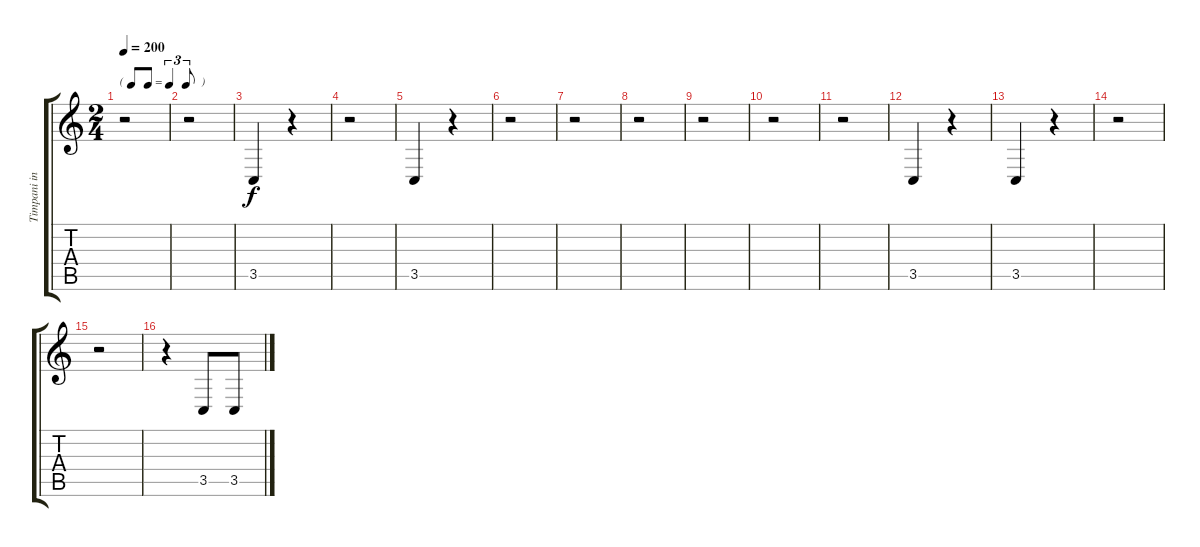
\track ("Timpani in C/G" "Timpani in") {instrument timpani}
\staff {score tabs}
\tuning (E4 B3 G3 D3 A2 E2) {hide}
\ts (2 4)
\tf triplet8th
\tempo 200
\clef g2
\ks c
r.2{dy mf} |
r.2 |
3.5.4{dy f} r.4 |
r.2 |
3.5.4 r.4 |
r.2 |
r.2 |
r.2 |
r.2 |
r.2 |
r.2 |
3.5.4 r.4 |
3.5.4 r.4 |
r.2 |
r.2 |
r.4 3.5.8 3.5.8
